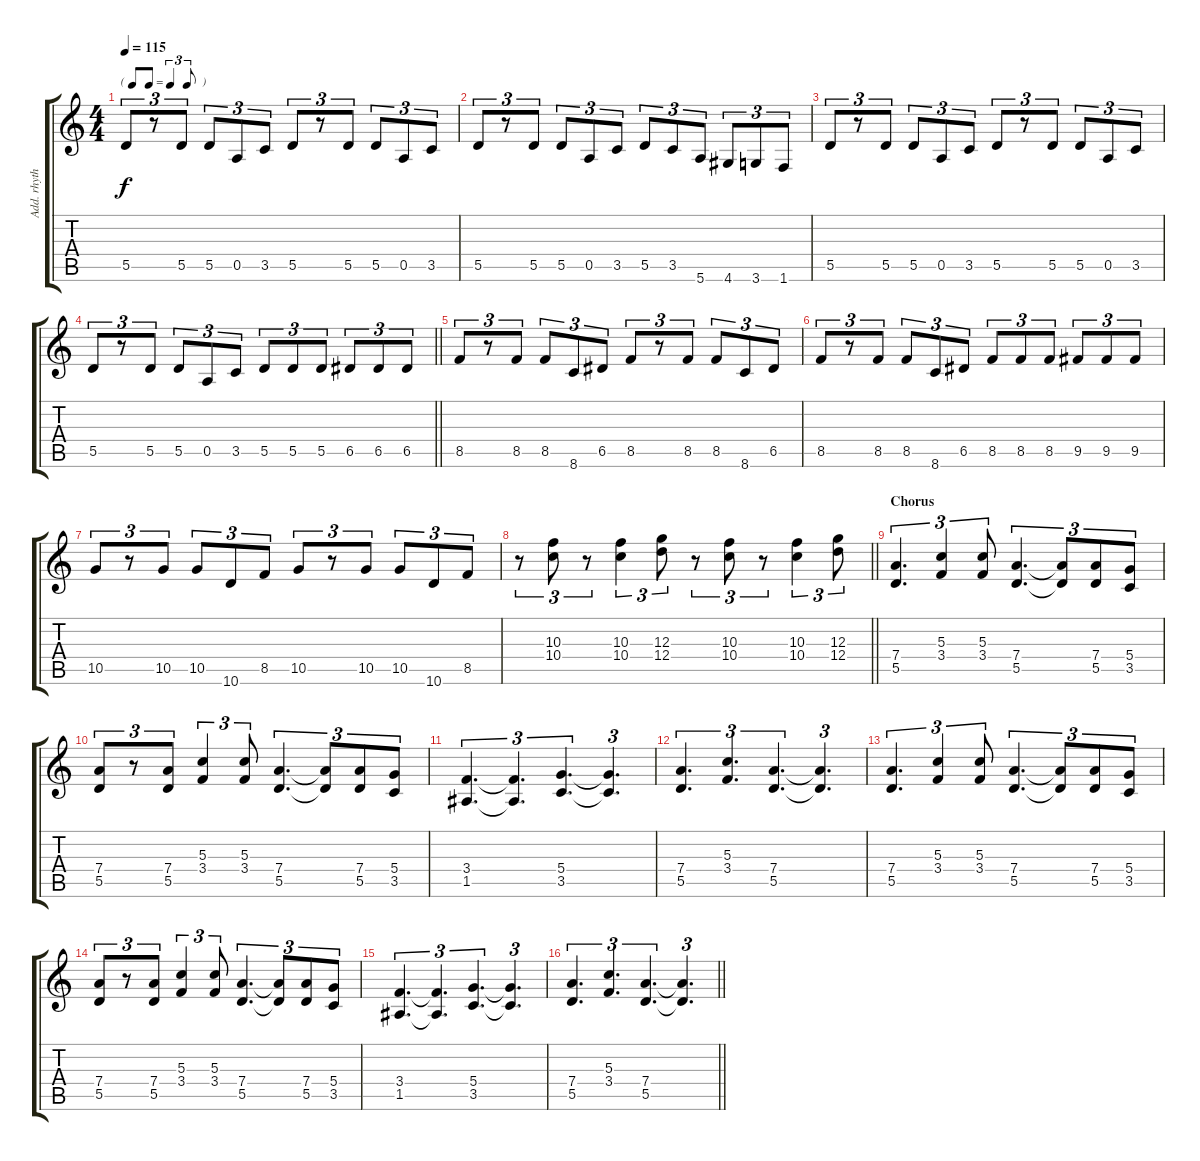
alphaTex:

\track ("Add. rhythm" "Add. rhyth") {instrument distortionguitar}
\staff {score tabs}
\tuning (E4 B3 G3 D3 A2 E2) {hide}
\ts (4 4)
\tf triplet8th
\tempo 115
\clef g2
\ks c
5.5.8{tu (3 2) dy f} r.8{tu (3 2)} 5.5.8{tu (3 2)} 5.5.8{tu (3 2)} 0.5.8{tu (3 2)} 3.5.8{tu (3 2)} 5.5.8{tu (3 2)} r.8{tu (3 2)} 5.5.8{tu (3 2)} 5.5.8{tu (3 2)} 0.5.8{tu (3 2)} 3.5.8{tu (3 2)} |
5.5.8{tu (3 2)} r.8{tu (3 2)} 5.5.8{tu (3 2)} 5.5.8{tu (3 2)} 0.5.8{tu (3 2)} 3.5.8{tu (3 2)} 5.5.8{tu (3 2)} 3.5.8{tu (3 2)} 5.6.8{tu (3 2)} 4.6.8{tu (3 2)} 3.6.8{tu (3 2)} 1.6.8{tu (3 2)} |
5.5.8{tu (3 2)} r.8{tu (3 2)} 5.5.8{tu (3 2)} 5.5.8{tu (3 2)} 0.5.8{tu (3 2)} 3.5.8{tu (3 2)} 5.5.8{tu (3 2)} r.8{tu (3 2)} 5.5.8{tu (3 2)} 5.5.8{tu (3 2)} 0.5.8{tu (3 2)} 3.5.8{tu (3 2)} |
\barLineRight lightlight
5.5.8{tu (3 2)} r.8{tu (3 2)} 5.5.8{tu (3 2)} 5.5.8{tu (3 2)} 0.5.8{tu (3 2)} 3.5.8{tu (3 2)} 5.5.8{tu (3 2)} 5.5.8{tu (3 2)} 5.5.8{tu (3 2)} 6.5.8{tu (3 2)} 6.5.8{tu (3 2)} 6.5.8{tu (3 2)} |
8.5.8{tu (3 2)} r.8{tu (3 2)} 8.5.8{tu (3 2)} 8.5.8{tu (3 2)} 8.6.8{tu (3 2)} 6.5.8{tu (3 2)} 8.5.8{tu (3 2)} r.8{tu (3 2)} 8.5.8{tu (3 2)} 8.5.8{tu (3 2)} 8.6.8{tu (3 2)} 6.5.8{tu (3 2)} |
8.5.8{tu (3 2)} r.8{tu (3 2)} 8.5.8{tu (3 2)} 8.5.8{tu (3 2)} 8.6.8{tu (3 2)} 6.5.8{tu (3 2)} 8.5.8{tu (3 2)} 8.5.8{tu (3 2)} 8.5.8{tu (3 2)} 9.5.8{tu (3 2)} 9.5.8{tu (3 2)} 9.5.8{tu (3 2)} |
10.5.8{tu (3 2)} r.8{tu (3 2)} 10.5.8{tu (3 2)} 10.5.8{tu (3 2)} 10.6.8{tu (3 2)} 8.5.8{tu (3 2)} 10.5.8{tu (3 2)} r.8{tu (3 2)} 10.5.8{tu (3 2)} 10.5.8{tu (3 2)} 10.6.8{tu (3 2)} 8.5.8{tu (3 2)} |
\barLineRight lightlight
r.8{tu (3 2)} (10.3 10.4).8{tu (3 2)} r.8{tu (3 2)} (10.3 10.4).4{tu (3 2)} (12.3 12.4).8{tu (3 2)} r.8{tu (3 2)} (10.3 10.4).8{tu (3 2)} r.8{tu (3 2)} (10.3 10.4).4{tu (3 2)} (12.3 12.4).8{tu (3 2)} |
\section ("" "Chorus")
(7.4 5.5).4{d tu (3 2)} (5.3 3.4).4{tu (3 2)} (5.3 3.4).8{tu (3 2)} (7.4 5.5).4{d tu (3 2)} (7.4{t} 5.5{t}).8{tu (3 2)} (7.4 5.5).8{tu (3 2)} (5.4 3.5).8{tu (3 2)} |
(7.4 5.5).8{tu (3 2)} r.8{tu (3 2)} (7.4 5.5).8{tu (3 2)} (5.3 3.4).4{tu (3 2)} (5.3 3.4).8{tu (3 2)} (7.4 5.5).4{d tu (3 2)} (7.4{t} 5.5{t}).8{tu (3 2)} (7.4 5.5).8{tu (3 2)} (5.4 3.5).8{tu (3 2)} |
(3.4 1.5).4{d tu (3 2)} (3.4{t} 1.5{t}).4{d tu (3 2)} (5.4 3.5).4{d tu (3 2)} (5.4{t} 3.5{t}).4{d tu (3 2)} |
(7.4 5.5).4{d tu (3 2)} (5.3 3.4).4{d tu (3 2)} (7.4 5.5).4{d tu (3 2)} (7.4{t} 5.5{t}).4{d tu (3 2)} |
(7.4 5.5).4{d tu (3 2)} (5.3 3.4).4{tu (3 2)} (5.3 3.4).8{tu (3 2)} (7.4 5.5).4{d tu (3 2)} (7.4{t} 5.5{t}).8{tu (3 2)} (7.4 5.5).8{tu (3 2)} (5.4 3.5).8{tu (3 2)} |
(7.4 5.5).8{tu (3 2)} r.8{tu (3 2)} (7.4 5.5).8{tu (3 2)} (5.3 3.4).4{tu (3 2)} (5.3 3.4).8{tu (3 2)} (7.4 5.5).4{d tu (3 2)} (7.4{t} 5.5{t}).8{tu (3 2)} (7.4 5.5).8{tu (3 2)} (5.4 3.5).8{tu (3 2)} |
(3.4 1.5).4{d tu (3 2)} (3.4{t} 1.5{t}).4{d tu (3 2)} (5.4 3.5).4{d tu (3 2)} (5.4{t} 3.5{t}).4{d tu (3 2)} |
\barLineRight lightlight
(7.4 5.5).4{d tu (3 2)} (5.3 3.4).4{d tu (3 2)} (7.4 5.5).4{d tu (3 2)} (7.4{t} 5.5{t}).4{d tu (3 2)}
